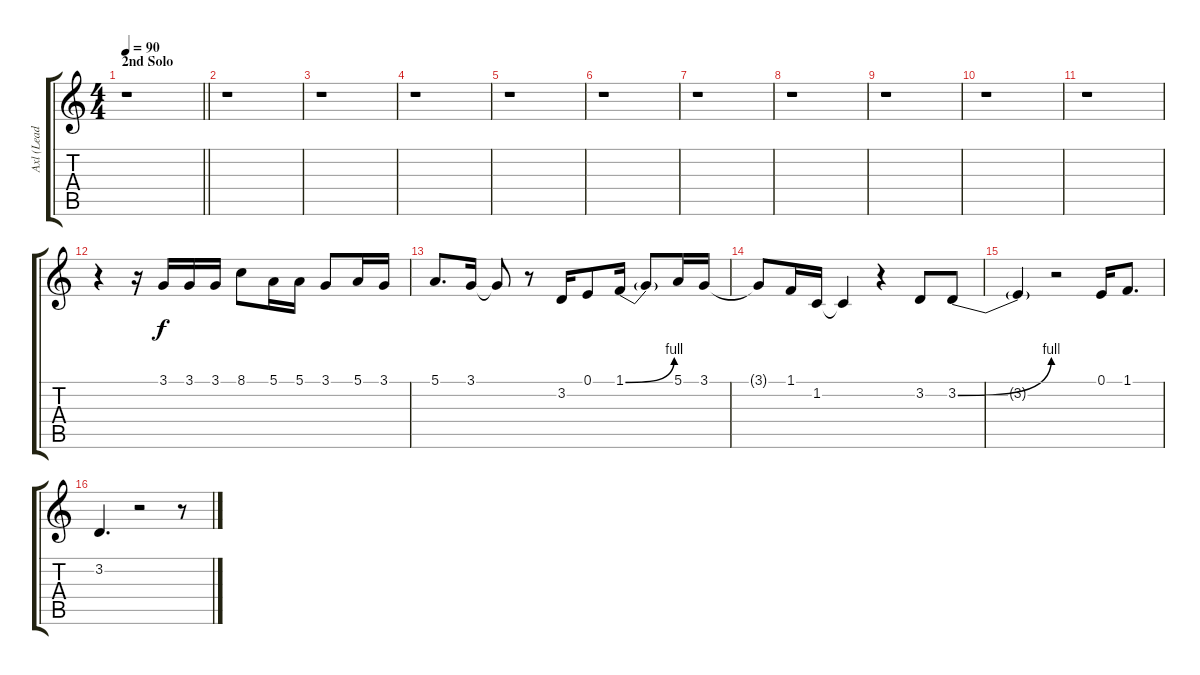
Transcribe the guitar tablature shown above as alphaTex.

\track ("Axl (Lead Vocals)" "Axl (Lead ") {instrument lead2sawtooth}
\staff {score tabs}
\tuning (E4 B3 G3 D3 A2 E2) {hide}
\ts (4 4)
\section ("" "2nd Solo ")
\tempo 90
\clef g2
\barLineRight lightlight
\ks c
r.1{dy mp} |
r.1 |
r.1 |
r.1 |
r.1 |
r.1 |
r.1 |
r.1 |
r.1 |
r.1 |
r.1 |
r.4 r.16 3.1.16{dy f} 3.1.16 3.1.16 8.1.8 5.1.16 5.1.16 3.1.8 5.1.16 3.1.16 |
5.1.8{d} 3.1.16 3.1{t}.8 r.8 3.2.16 0.1.8 1.1{be (bend 0 0 60 4)}.16 1.1{t}.8 5.1.16 3.1.16 |
3.1{t}.8 1.1.16 1.2.16 1.2{t}.4 r.4 3.2.8 3.2{be (bend 0 0 60 4)}.8 |
3.2{t}.4 r.2 0.1.16 1.1.8{d} |
3.2.4{d} r.2 r.8
